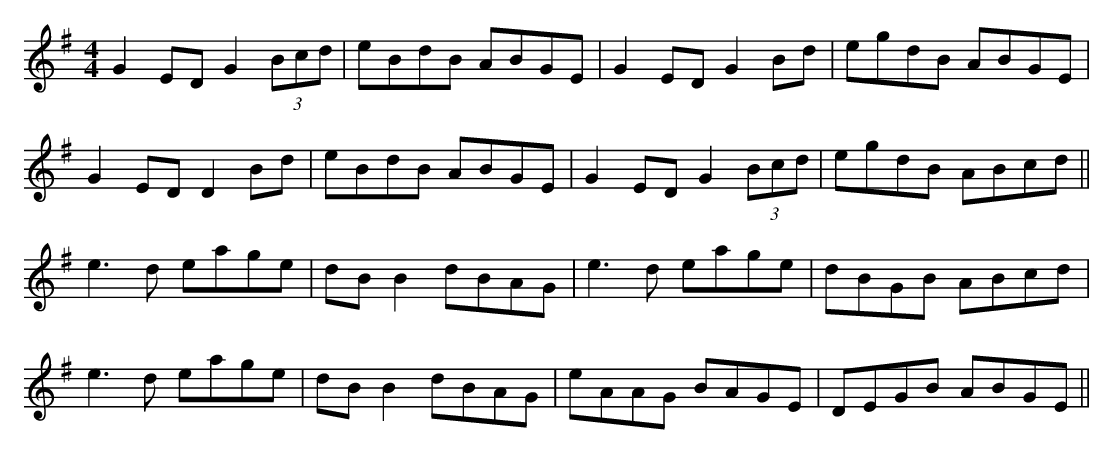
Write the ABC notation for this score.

X:1
M:4/4
K:G
G2ED G2 (3Bcd|eBdB ABGE|G2ED G2 Bd| egdB ABGE|
G2ED D2 Bd|eBdB ABGE|G2ED G2 (3Bcd|egdB ABcd||
e3d eage|dB B2 dBAG|e3d eage|dBGB ABcd|
e3d eage|dB B2 dBAG|eAAG BAGE|DEGB ABGE||
